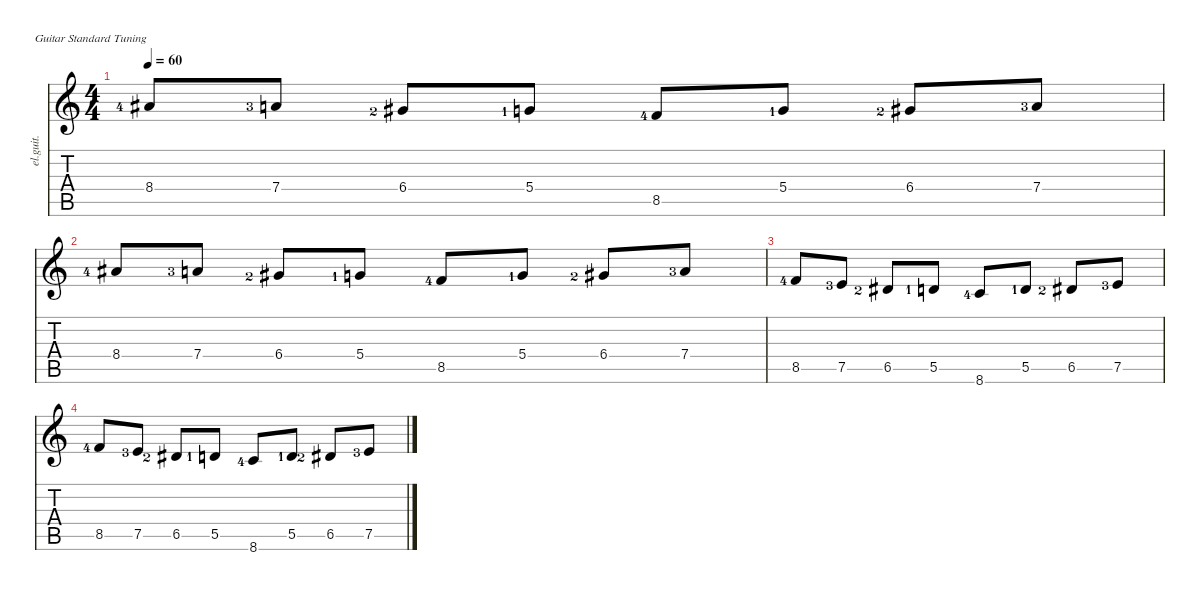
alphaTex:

\defaultSystemsLayout 4
\hideDynamics
\bracketExtendMode nobrackets
\track ("Clean Guitar" "el.guit.") {instrument electricguitarclean}
\staff {score tabs}
\tuning (E4 B3 G3 D3 A2 E2)
\ts (4 4)
\tempo 60
\clef g2
\ks c
8.4{lf 5 acc #}.8{dy mf beam Up} 7.4{lf 4}.8{beam Up} 6.4{lf 3 acc #}.8{beam Up} 5.4{lf 2}.8{beam Up} 8.5{lf 5}.8{beam Up} 5.4{lf 2}.8{beam Up} 6.4{lf 3 acc #}.8{beam Up} 7.4{lf 4}.8{beam Up} |
8.4{lf 5 acc #}.8{beam Up} 7.4{lf 4}.8{beam Up} 6.4{lf 3 acc #}.8{beam Up} 5.4{lf 2}.8{beam Up} 8.5{lf 5}.8{beam Up} 5.4{lf 2}.8{beam Up} 6.4{lf 3 acc #}.8{beam Up} 7.4{lf 4}.8{beam Up} |
8.5{lf 5}.8{beam Up} 7.5{lf 4}.8{beam Up} 6.5{lf 3 acc #}.8{beam Up} 5.5{lf 2}.8{beam Up} 8.6{lf 5}.8{beam Up} 5.5{lf 2}.8{beam Up} 6.5{lf 3 acc #}.8{beam Up} 7.5{lf 4}.8{beam Up} |
8.5{lf 5}.8{beam Up} 7.5{lf 4}.8{beam Up} 6.5{lf 3 acc #}.8{beam Up} 5.5{lf 2}.8{beam Up} 8.6{lf 5}.8{beam Up} 5.5{lf 2}.8{beam Up} 6.5{lf 3 acc #}.8{beam Up} 7.5{lf 4}.8{beam Up}
